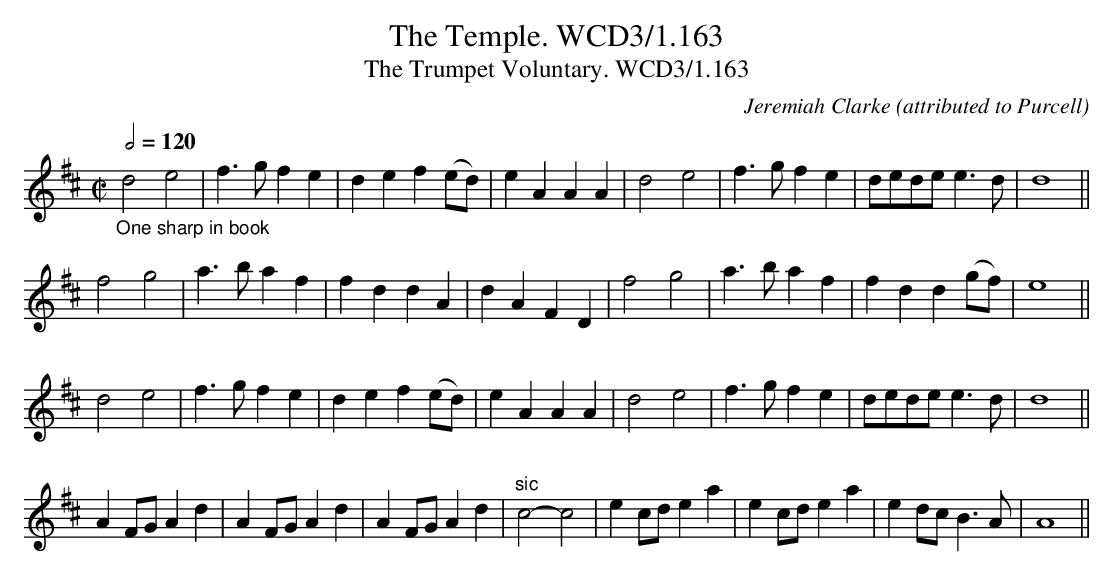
X:1
T:Temple. WCD3/1.163, The
T:Trumpet Voluntary. WCD3/1.163, The
M:C|
L:1/4
Q:1/2=120
C:Jeremiah Clarke (attributed to Purcell)
K:D
"_One sharp in book"d2e2|f3/g/ fe|de f(e/d/)|eA AA|d2e2|f3/g/ fe|d/e/d/e/ e3/d/|d4||
f2g2|a3/b/ af|fd dA|dAFD|f2g2|a3/b/ af|fd d(g/f/)|e4||
d2e2|f3/g/ fe|de f(e/d/)|eA AA|d2e2|f3/g/ fe|d/e/d/e/ e3/d/|d4||
AF/G/ Ad|AF/G/ Ad|AF/G/ Ad|"^sic"c2-c2|ec/d/ ea|ec/d/ ea|ed/c/ B3/A/|A4||
